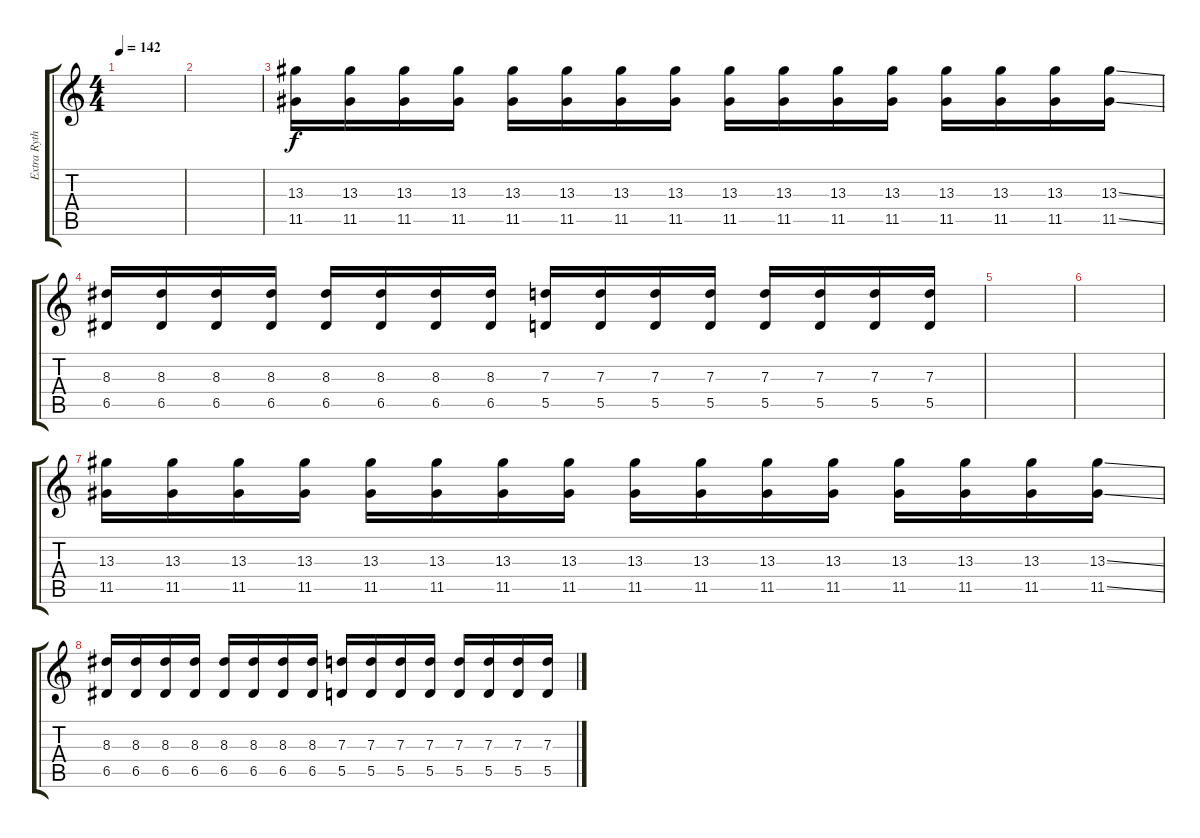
\track ("Extra Rythm" "Extra Ryth") {instrument distortionguitar}
\staff {score tabs}
\tuning (E4 B3 G3 D3 A2 D2) {hide}
\ts (4 4)
\tempo 142
\clef g2
\ks c
|
|
(13.3 11.5).16 (13.3 11.5).16 (13.3 11.5).16 (13.3 11.5).16 (13.3 11.5).16 (13.3 11.5).16 (13.3 11.5).16 (13.3 11.5).16 (13.3 11.5).16 (13.3 11.5).16 (13.3 11.5).16 (13.3 11.5).16 (13.3 11.5).16 (13.3 11.5).16 (13.3 11.5).16 (13.3{ss} 11.5{ss}).16 |
(8.3 6.5).16 (8.3 6.5).16 (8.3 6.5).16 (8.3 6.5).16 (8.3 6.5).16 (8.3 6.5).16 (8.3 6.5).16 (8.3 6.5).16 (7.3 5.5).16 (7.3 5.5).16 (7.3 5.5).16 (7.3 5.5).16 (7.3 5.5).16 (7.3 5.5).16 (7.3 5.5).16 (7.3 5.5).16 |
|
|
(13.3 11.5).16 (13.3 11.5).16 (13.3 11.5).16 (13.3 11.5).16 (13.3 11.5).16 (13.3 11.5).16 (13.3 11.5).16 (13.3 11.5).16 (13.3 11.5).16 (13.3 11.5).16 (13.3 11.5).16 (13.3 11.5).16 (13.3 11.5).16 (13.3 11.5).16 (13.3 11.5).16 (13.3{ss} 11.5{ss}).16 |
(8.3 6.5).16 (8.3 6.5).16 (8.3 6.5).16 (8.3 6.5).16 (8.3 6.5).16 (8.3 6.5).16 (8.3 6.5).16 (8.3 6.5).16 (7.3 5.5).16 (7.3 5.5).16 (7.3 5.5).16 (7.3 5.5).16 (7.3 5.5).16 (7.3 5.5).16 (7.3 5.5).16 (7.3 5.5).16
